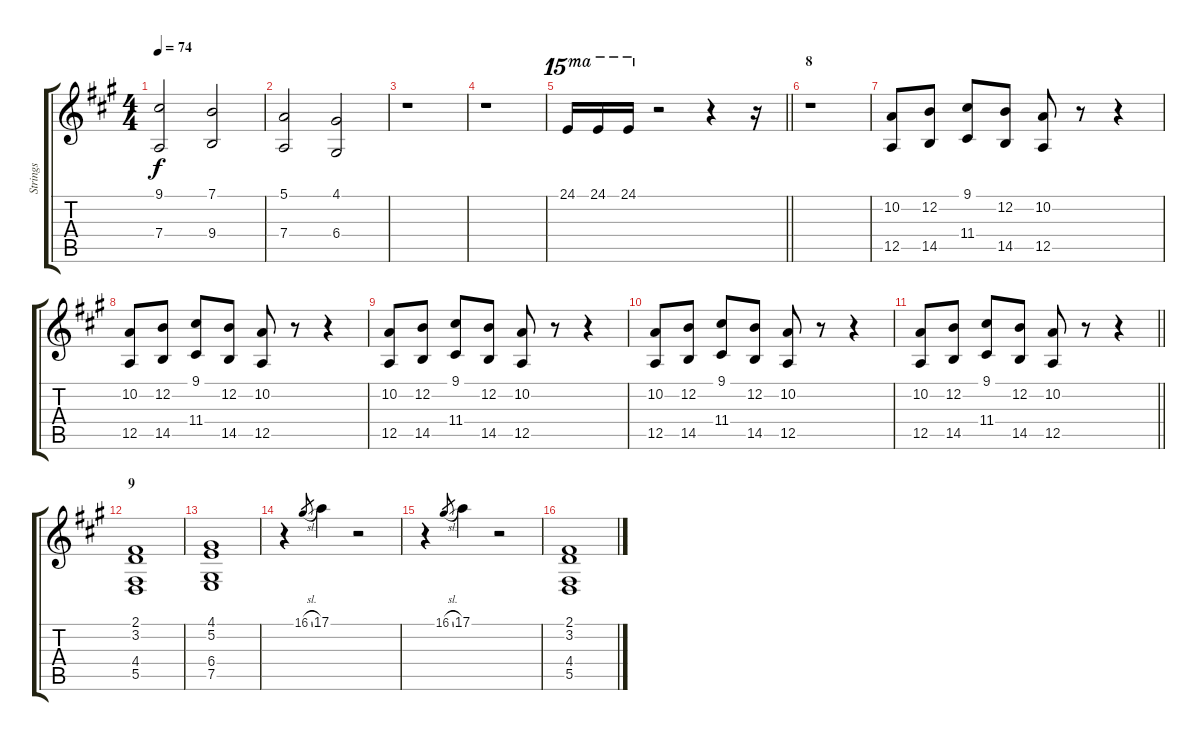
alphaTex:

\track ("Strings" "Strings") {instrument stringensemble1}
\staff {score tabs}
\tuning (E4 B3 G3 D3 A2 E2) {hide}
\ts (4 4)
\tempo 74
\clef g2
\ks a
(9.1 7.4).2{dy f} (7.1 9.4).2 |
(5.1 7.4).2 (4.1 6.4).2 |
r.1 |
r.1 |
\barLineRight lightlight
24.1.16{ot 15ma instrument stringensemble1} 24.1.16{ot 15ma} 24.1.16{ot 15ma} r.2 r.4 r.16 |
\section ("" "8")
r.1{instrument pizzicatostrings} |
(10.2 12.5).8{volume 9 instrument pizzicatostrings} (12.2 14.5).8 (9.1 11.4).8 (12.2 14.5).8 (10.2 12.5).8 r.8 r.4 |
(10.2 12.5).8{volume 9 instrument pizzicatostrings} (12.2 14.5).8 (9.1 11.4).8 (12.2 14.5).8 (10.2 12.5).8 r.8 r.4 |
(10.2 12.5).8{volume 9 instrument pizzicatostrings} (12.2 14.5).8 (9.1 11.4).8 (12.2 14.5).8 (10.2 12.5).8 r.8 r.4 |
(10.2 12.5).8{volume 9 instrument pizzicatostrings} (12.2 14.5).8 (9.1 11.4).8 (12.2 14.5).8 (10.2 12.5).8 r.8 r.4 |
\barLineRight lightlight
(10.2 12.5).8{volume 9 instrument pizzicatostrings} (12.2 14.5).8 (9.1 11.4).8 (12.2 14.5).8 (10.2 12.5).8 r.8 r.4 |
\section ("" "9")
(2.1 3.2 4.4 5.5).1{instrument stringensemble1} |
(4.1 5.2 6.4 7.5).1 |
r.4{volume 10} 16.1{sl}.8{gr} 17.1.4 r.2 |
r.4{volume 10} 16.1{sl}.8{gr} 17.1.4 r.2 |
(2.1 3.2 4.4 5.5).1{volume 4 instrument stringensemble1}
